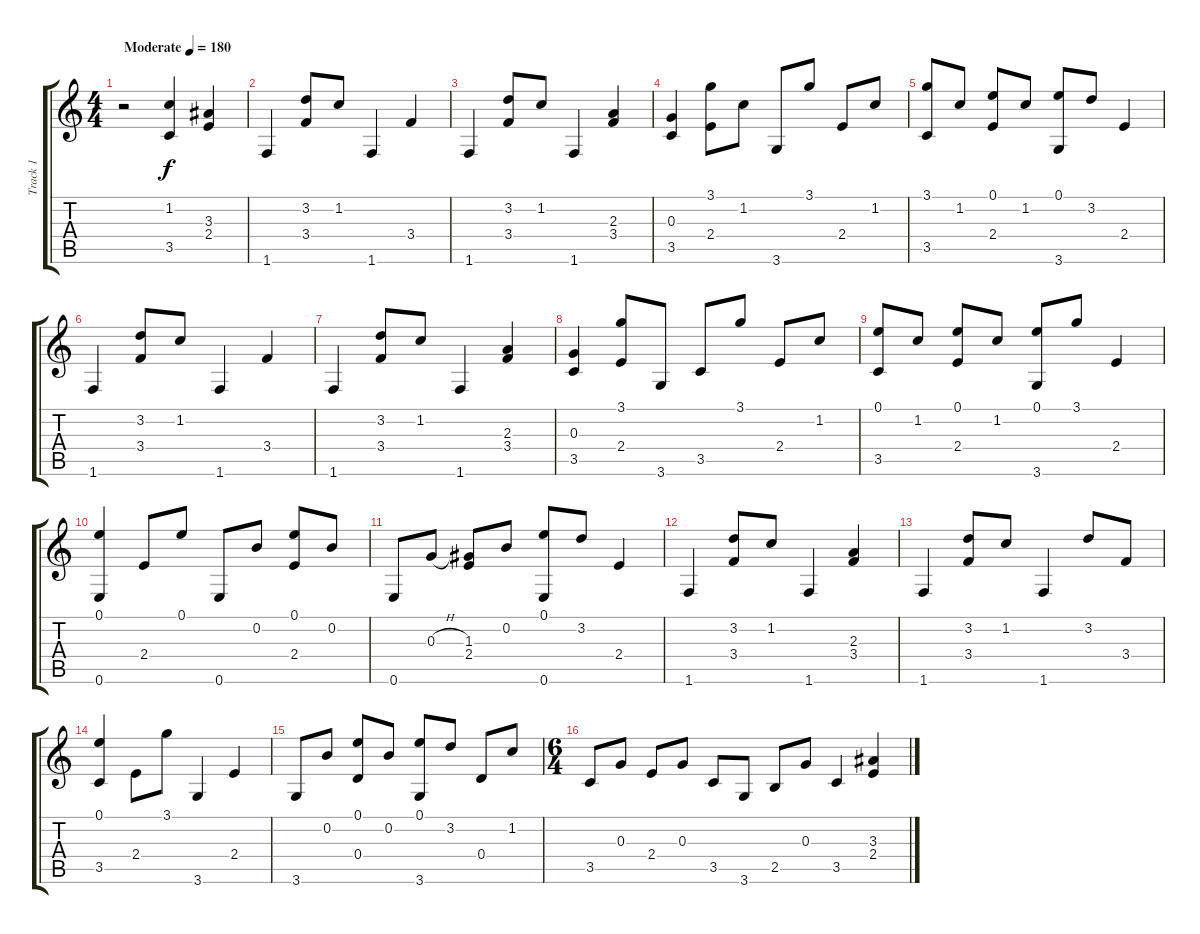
\track ("Track 1" "Track 1") {instrument acousticguitarsteel}
\staff {score tabs}
\tuning (E4 B3 G3 D3 A2 E2) {hide}
\ts (4 4)
\tempo (180 "Moderate")
\clef g2
\ks c
r.2{dy f instrument acousticguitarsteel} (1.2 3.5).4 (3.3 2.4).4 |
1.6.4 (3.2 3.4).8 1.2.8 1.6.4 3.4.4 |
1.6.4 (3.2 3.4).8 1.2.8 1.6.4 (2.3 3.4).4 |
(0.3 3.5).4 (3.1 2.4).8 1.2.8 3.6.8 3.1.8 2.4.8 1.2.8 |
(3.1 3.5).8 1.2.8 (0.1 2.4).8 1.2.8 (0.1 3.6).8 3.2.8 2.4.4 |
1.6.4 (3.2 3.4).8 1.2.8 1.6.4 3.4.4 |
1.6.4 (3.2 3.4).8 1.2.8 1.6.4 (2.3 3.4).4 |
(0.3 3.5).4 (3.1 2.4).8 3.6.8 3.5.8 3.1.8 2.4.8 1.2.8 |
(0.1 3.5).8 1.2.8 (0.1 2.4).8 1.2.8 (0.1 3.6).8 3.1.8 2.4.4 |
(0.1 0.6).4 2.4.8 0.1.8 0.6.8 0.2.8 (0.1 2.4).8 0.2.8 |
0.6.8 0.3{h}.8 (1.3 2.4).8 0.2.8 (0.1 0.6).8 3.2.8 2.4.4 |
1.6.4 (3.2 3.4).8 1.2.8 1.6.4 (2.3 3.4).4 |
1.6.4 (3.2 3.4).8 1.2.8 1.6.4 3.2.8 3.4.8 |
(0.1 3.5).4 2.4.8 3.1.8 3.6.4 2.4.4 |
3.6.8 0.2.8 (0.1 0.4).8 0.2.8 (0.1 3.6).8 3.2.8 0.4.8 1.2.8 |
\ts (6 4)
3.5.8 0.3.8 2.4.8 0.3.8 3.5.8 3.6.8 2.5.8 0.3.8 3.5.4 (3.3 2.4).4
